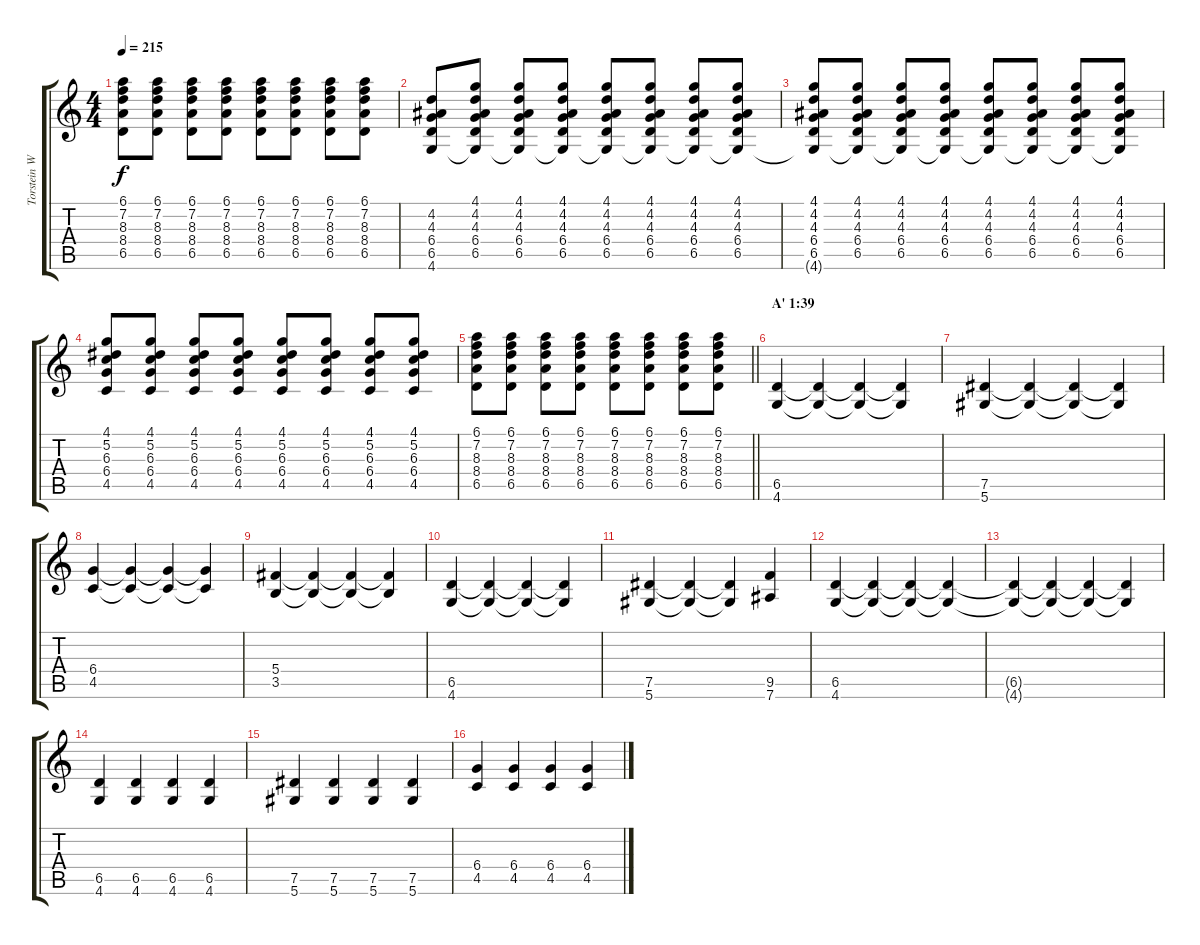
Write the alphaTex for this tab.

\track ("Torstein Wickberg (Rhythm Guitar)" "Torstein W") {instrument electricguitarclean}
\staff {score tabs}
\tuning (Eb4 Bb3 Gb3 Db3 Ab2 Eb2) {hide}
\ts (4 4)
\tempo 215
\clef g2
\ks c
(6.1 7.2 8.3 8.4 6.5).8{dy f} (6.1 7.2 8.3 8.4 6.5).8 (6.1 7.2 8.3 8.4 6.5).8 (6.1 7.2 8.3 8.4 6.5).8 (6.1 7.2 8.3 8.4 6.5).8 (6.1 7.2 8.3 8.4 6.5).8 (6.1 7.2 8.3 8.4 6.5).8 (6.1 7.2 8.3 8.4 6.5).8 |
(4.2 4.3 6.4 6.5 4.6).8 (4.1 4.2 4.3 6.4 6.5 4.6{t}).8 (4.1 4.2 4.3 6.4 6.5 4.6{t}).8 (4.1 4.2 4.3 6.4 6.5 4.6{t}).8 (4.1 4.2 4.3 6.4 6.5 4.6{t}).8 (4.1 4.2 4.3 6.4 6.5 4.6{t}).8 (4.1 4.2 4.3 6.4 6.5 4.6{t}).8 (4.1 4.2 4.3 6.4 6.5 4.6{t}).8 |
(4.1 4.2 4.3 6.4 6.5 4.6{t}).8 (4.1 4.2 4.3 6.4 6.5 4.6{t}).8 (4.1 4.2 4.3 6.4 6.5 4.6{t}).8 (4.1 4.2 4.3 6.4 6.5 4.6{t}).8 (4.1 4.2 4.3 6.4 6.5 4.6{t}).8 (4.1 4.2 4.3 6.4 6.5 4.6{t}).8 (4.1 4.2 4.3 6.4 6.5 4.6{t}).8 (4.1 4.2 4.3 6.4 6.5 4.6{t}).8 |
(4.1 5.2 6.3 6.4 4.5).8 (4.1 5.2 6.3 6.4 4.5).8 (4.1 5.2 6.3 6.4 4.5).8 (4.1 5.2 6.3 6.4 4.5).8 (4.1 5.2 6.3 6.4 4.5).8 (4.1 5.2 6.3 6.4 4.5).8 (4.1 5.2 6.3 6.4 4.5).8 (4.1 5.2 6.3 6.4 4.5).8 |
\barLineRight lightlight
(6.1 7.2 8.3 8.4 6.5).8 (6.1 7.2 8.3 8.4 6.5).8 (6.1 7.2 8.3 8.4 6.5).8 (6.1 7.2 8.3 8.4 6.5).8 (6.1 7.2 8.3 8.4 6.5).8 (6.1 7.2 8.3 8.4 6.5).8 (6.1 7.2 8.3 8.4 6.5).8 (6.1 7.2 8.3 8.4 6.5).8 |
\section ("" "A' 1:39")
(6.5 4.6).4 (6.5{t} 4.6{t}).4 (6.5{t} 4.6{t}).4 (6.5{t} 4.6{t}).4 |
(7.5 5.6).4 (7.5{t} 5.6{t}).4 (7.5{t} 5.6{t}).4 (7.5{t} 5.6{t}).4 |
(6.4 4.5).4 (6.4{t} 4.5{t}).4 (6.4{t} 4.5{t}).4 (6.4{t} 4.5{t}).4 |
(5.4 3.5).4 (5.4{t} 3.5{t}).4 (5.4{t} 3.5{t}).4 (5.4{t} 3.5{t}).4 |
(6.5 4.6).4 (6.5{t} 4.6{t}).4 (6.5{t} 4.6{t}).4 (6.5{t} 4.6{t}).4 |
(7.5 5.6).4 (7.5{t} 5.6{t}).4 (7.5{t} 5.6{t}).4 (9.5 7.6).4 |
(6.5 4.6).4 (6.5{t} 4.6{t}).4 (6.5{t} 4.6{t}).4 (6.5{t} 4.6{t}).4 |
(6.5{t} 4.6{t}).4 (6.5{t} 4.6{t}).4 (6.5{t} 4.6{t}).4 (6.5{t} 4.6{t}).4 |
(6.5 4.6).4 (6.5 4.6).4 (6.5 4.6).4 (6.5 4.6).4 |
(7.5 5.6).4 (7.5 5.6).4 (7.5 5.6).4 (7.5 5.6).4 |
(6.4 4.5).4 (6.4 4.5).4 (6.4 4.5).4 (6.4 4.5).4
